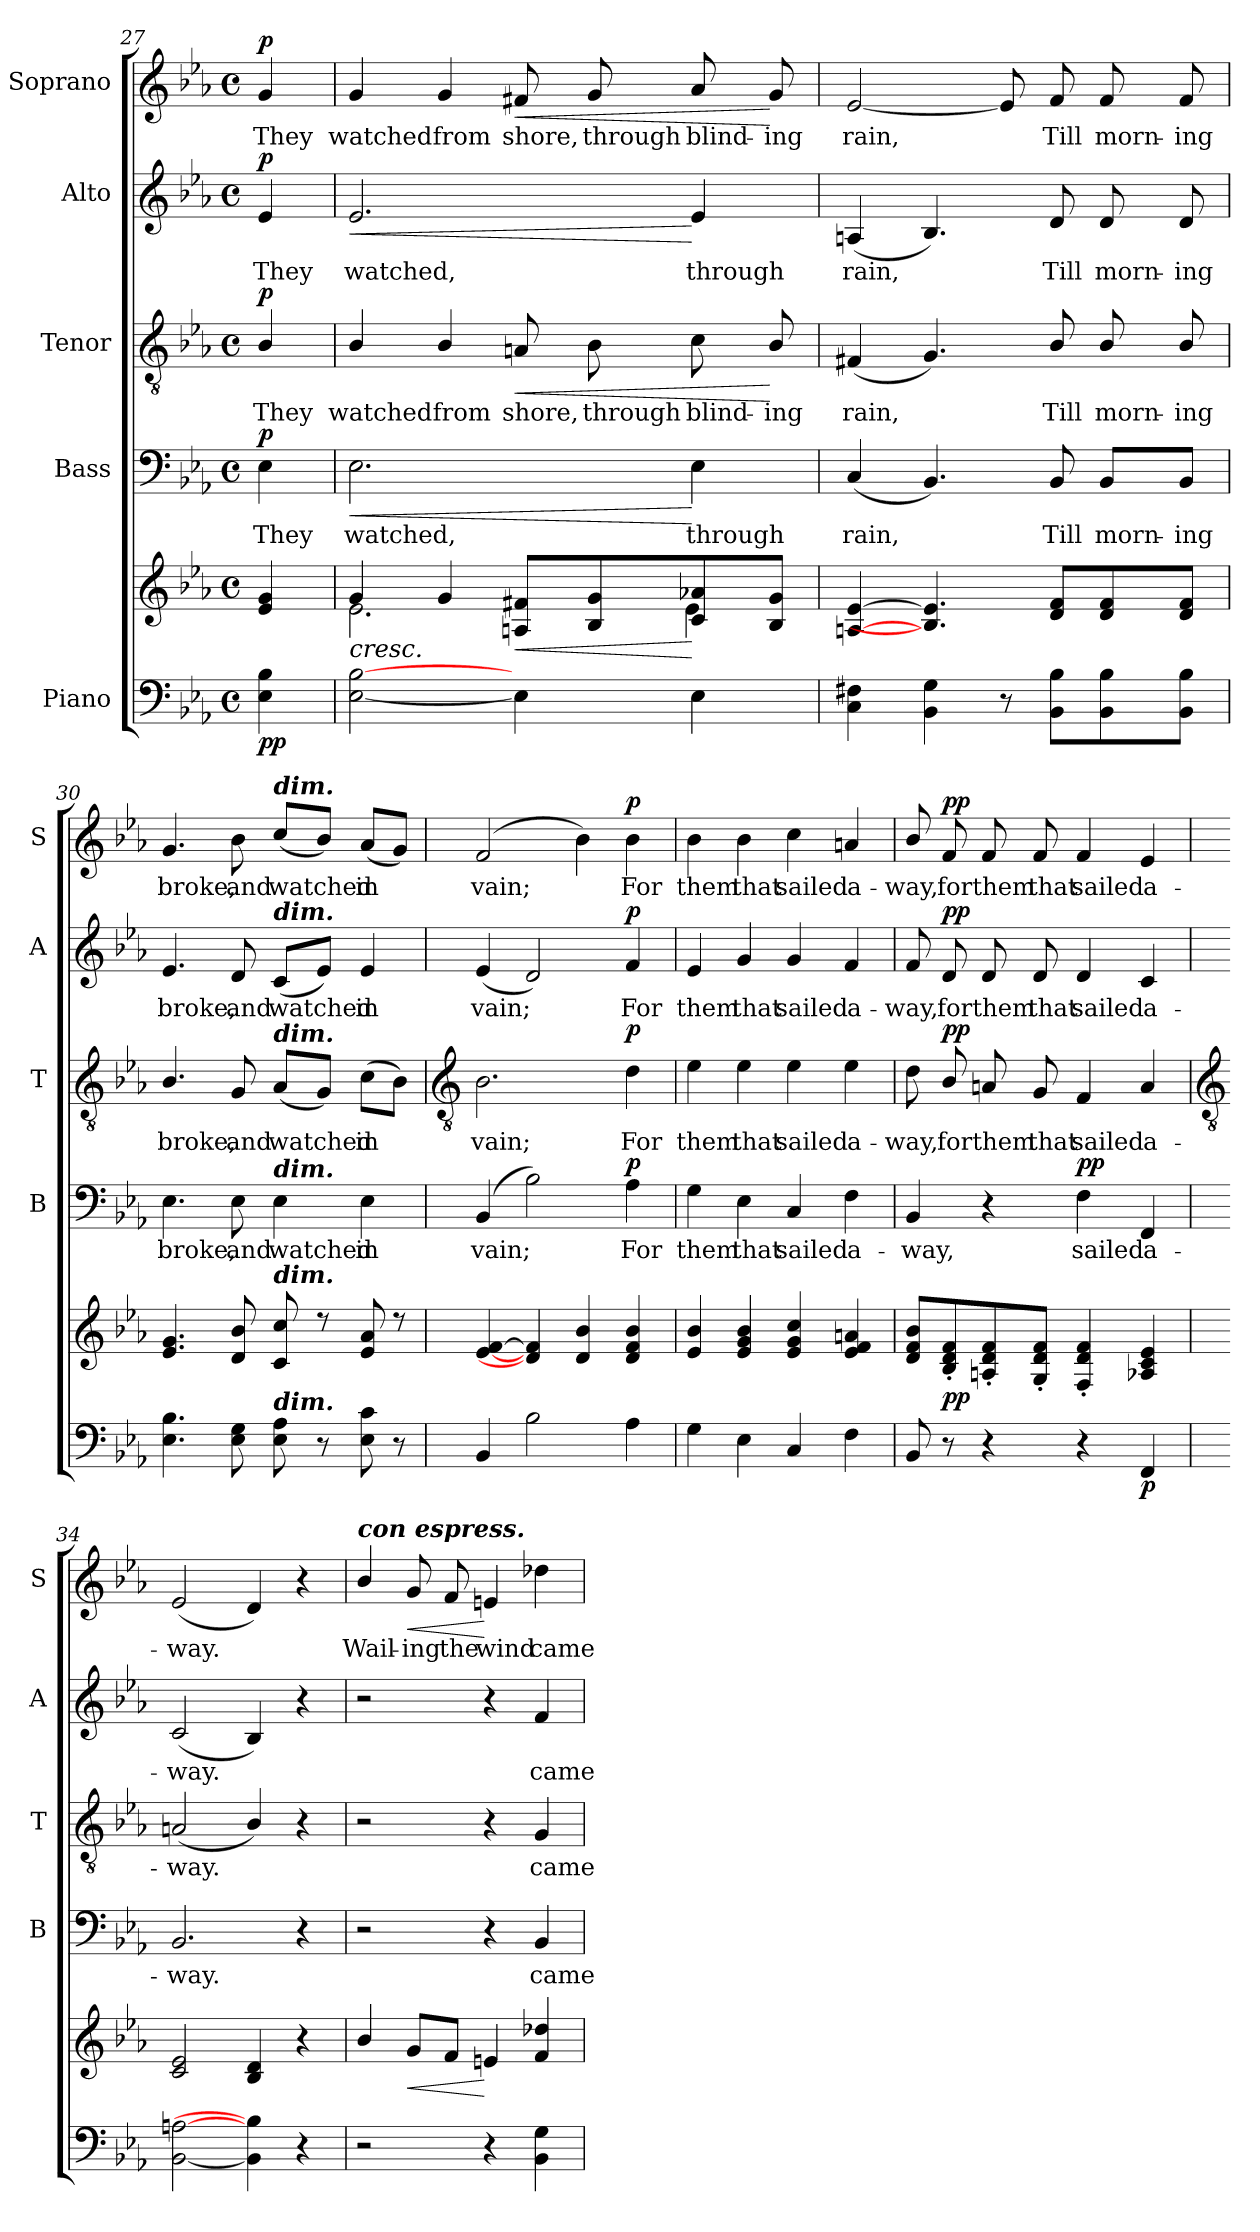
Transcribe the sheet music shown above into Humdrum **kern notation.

**kern	**kern	**dynam	**kern	**text	**dynam	**kern	**text	**dynam	**kern	**text	**dynam	**kern	**text	**dynam
*part5	*part5	*part5	*part4	*part4	*part4	*part3	*part3	*part3	*part2	*part2	*part2	*part1	*part1	*part1
*staff6	*staff5	*staff5/6	*staff4	*staff4	*staff4	*staff3	*staff3	*staff3	*staff2	*staff2	*staff2	*staff1	*staff1	*staff1
*I"Piano	*	*	*I"Bass	*	*	*I"Tenor	*	*	*I"Alto	*	*	*I"Soprano	*	*
*	*	*	*I'B	*	*	*I'T	*	*	*I'A	*	*	*I'S	*	*
!!LO:LB:g=z
*clefF4	*clefG2	*	*clefF4	*	*	*clefGv2	*	*	*clefG2	*	*	*clefG2	*	*
*k[b-e-a-]	*k[b-e-a-]	*	*k[b-e-a-]	*	*	*k[b-e-a-]	*	*	*k[b-e-a-]	*	*	*k[b-e-a-]	*	*
*E-:	*E-:	*	*E-:	*	*	*E-:	*	*	*E-:	*	*	*E-:	*	*
*M4/4	*M4/4	*	*M4/4	*	*	*M4/4	*	*	*M4/4	*	*	*M4/4	*	*
*met(c)	*met(c)	*	*met(c)	*	*	*met(c)	*	*	*met(c)	*	*	*met(c)	*	*
=27	=27	=27	=27	=27	=27	=27	=27	=27	=27	=27	=27	=27	=27	=27
*	*^	*	*	*	*	*	*	*	*	*	*	*	*	*
!	!	!	!LO:DY:b=2	!	!LO:LY:b	!	!	!LO:LY:b	!	!	!LO:LY:b	!	!	!LO:LY:b	!
!	!	!	!LO:DY:n=1:b	!	!	!LO:DY:b	!	!	!LO:DY:b	!	!	!LO:DY:b	!	!	!LO:DY:b
4E- 4B-	4e-/ 4g/	4ryy	p p	4E-	They	p	4B-/	They	p	4e-	They	p	4g	They	p
=28	=28	=28	=28	=28	=28	=28	=28	=28	=28	=28	=28	=28	=28	=28	=28
!	!	!	!LO:HP:b	!	!LO:LY:b	!LO:HP:b	!	!LO:LY:b	!	!	!LO:LY:b	!LO:HP:b	!	!LO:LY:b	!
[2E- [2B-	4g/	2.e-\	<	2.E-	watched,	<	4B-/	watched	.	2.e-	watched,	<	4g	watched	.
!	!	!	!	!	!	!	!	!LO:LY:b	!	!	!	!	!	!LO:LY:b	!
.	4g/	.	.	.	.	.	4B-/	from	.	.	.	.	4g	from	.
!	!	!	!LO:HP:b	!	!	!	!	!LO:LY:b	!LO:HP:b	!	!	!	!	!LO:LY:b	!LO:HP:b
4E-]	8An/ 8f#X/L	.	<	.	.	.	8An	shore,	<	.	.	.	8f#X	shore,	<
!	!	!	!	!	!	!	!	!LO:LY:b	!	!	!	!	!	!LO:LY:b	!
.	8B-/ 8g/	.	.	.	.	.	8B-	through	.	.	.	.	8g	through	.
!	!	!	!	!	!LO:LY:b	!	!	!LO:LY:b	!	!	!LO:LY:b	!	!	!LO:LY:b	!
4E-	8c/ 8a-X/	4e-\	[	4E-	through	[	8c	blind-	.	4e-	through	[	8a-	blind-	.
!	!	!	!	!	!	!	!	!LO:LY:b	!	!	!	!	!	!LO:LY:b	!
.	8B-/ 8g/J	.	[	.	.	.	8B-/	-ing	[	.	.	.	8g	-ing	[
=29	=29	=29	=29	=29	=29	=29	=29	=29	=29	=29	=29	=29	=29	=29	=29
!	!	!	!	!	!LO:LY:b	!	!	!LO:LY:b	!	!	!LO:LY:b	!	!	!LO:LY:b	!
4C 4F#X	[4An/ [4e-/	1ryy	.	(<4C	rain,	.	(<4F#X	rain,	.	(<4An	rain,	.	[2e-	rain,	.
4BB- 4G	4.B-/] 4.e-/]	.	.	4.BB-)	.	.	4.G)	.	.	4.B-)	.	.	.	.	.
8r	.	.	.	.	.	.	.	.	.	.	.	.	8e-]	.	.
!	!	!	!	!	!LO:LY:b	!	!	!LO:LY:b	!	!	!LO:LY:b	!	!	!LO:LY:b	!
8BB- 8B-L	8d/ 8f/L	.	.	8BB-	Till	.	8B-/	Till	.	8d	Till	.	8f	Till	.
!	!	!	!	!	!LO:LY:b	!	!	!LO:LY:b	!	!	!LO:LY:b	!	!	!LO:LY:b	!
8BB- 8B-	8d/ 8f/	.	.	8BB-/L	morn-	.	8B-/	morn-	.	8d	morn-	.	8f	morn-	.
!	!	!	!	!	!LO:LY:b	!	!	!LO:LY:b	!	!	!LO:LY:b	!	!	!LO:LY:b	!
8BB- 8B-J	8d/ 8f/J	.	.	8BB-/J	-ing	.	8B-/	-ing	.	8d	-ing	.	8f	-ing	.
=30	=30	=30	=30	=30	=30	=30	=30	=30	=30	=30	=30	=30	=30	=30	=30
!	!	!	!	!	!LO:LY:b	!	!	!LO:LY:b	!	!	!LO:LY:b	!	!	!LO:LY:b	!
4.E- 4.B-	4.e-/ 4.g/	1ryy	.	4.E-	broke,	.	4.B-/	broke,	.	4.e-	broke,	.	4.g	broke,	.
!	!	!	!	!	!LO:LY:b	!	!	!LO:LY:b	!	!	!LO:LY:b	!	!	!LO:LY:b	!
8E- 8G	8d/ 8b-/	.	.	8E-	and	.	8G	and	.	8d	and	.	8b-	and	.
!	!	!	!	!	!	!	!	!	!	!	!	!	!LO:TX:a:Bi:t=dim.	!	!
!	!	!	!	!	!	!	!	!	!	!LO:TX:a:Bi:t=dim.	!	!	!	!	!
!	!	!	!	!	!	!	!LO:TX:a:Bi:t=dim.	!	!	!	!	!	!	!	!
!	!	!	!	!LO:TX:a:Bi:t=dim.	!	!	!	!	!	!	!	!	!	!	!
!	!LO:TX:a:Bi:t=dim.	!	!	!	!	!	!	!	!	!	!	!	!	!	!
!LO:TX:a:Bi:t=dim.	!	!	!	!	!	!	!	!	!	!	!	!	!	!	!
!	!	!	!	!	!LO:LY:b	!	!	!LO:LY:b	!	!	!LO:LY:b	!	!	!LO:LY:b	!
8E- 8A-	8c/ 8cc/	.	.	4E-	watched	.	(<8A-L	watched	.	(<8cL	watched	.	(>8ccL	watched	.
8r	8r	.	.	.	.	.	8GJ)	.	.	8e-J)	.	.	8b-/J)	.	.
!	!	!	!	!	!LO:LY:b	!	!	!LO:LY:b	!	!	!LO:LY:b	!	!	!LO:LY:b	!
8E- 8c	8e-/ 8a-/	.	.	4E-	in	.	(>8cL	in	.	4e-	in	.	(<8a-L	in	.
8r	8r	.	.	.	.	.	8B-J)	.	.	.	.	.	8gJ)	.	.
*	*v	*v	*	*	*	*	*	*	*	*	*	*	*	*	*
!!LO:LB:g=z
=31	=31	=31	=31	=31	=31	=31	=31	=31	=31	=31	=31	=31	=31	=31
*	*	*	*	*	*	*clefGv2	*	*	*	*	*	*	*	*
!	!	!	!	!LO:LY:b	!	!	!LO:LY:b	!	!	!LO:LY:b	!	!	!LO:LY:b	!
4BB-	[4e- [4f	.	(<4BB-	vain;	.	2.B-	vain;	.	(<4e-	vain;	.	(<2f	vain;	.
2B-	4d] 4f]	.	2B-)	.	.	.	.	.	2d)	.	.	.	.	.
.	4d 4b-	.	.	.	.	.	.	.	.	.	.	4b-)	.	.
!	!	!	!	!LO:LY:b	!LO:DY:b	!	!LO:LY:b	!LO:DY:b	!	!LO:LY:b	!LO:DY:b	!	!LO:LY:b	!LO:DY:b
4A-	4d 4f 4b-	.	4A-	For	p	4d	For	p	4f	For	p	4b-	For	p
=32	=32	=32	=32	=32	=32	=32	=32	=32	=32	=32	=32	=32	=32	=32
!	!	!	!	!LO:LY:b	!	!	!LO:LY:b	!	!	!LO:LY:b	!	!	!LO:LY:b	!
4G	4e- 4b-	.	4G	them	.	4e-	them	.	4e-	them	.	4b-	them	.
!	!	!	!	!LO:LY:b	!	!	!LO:LY:b	!	!	!LO:LY:b	!	!	!LO:LY:b	!
4E-	4e- 4g 4b-	.	4E-	that	.	4e-	that	.	4g	that	.	4b-	that	.
!	!	!	!	!LO:LY:b	!	!	!LO:LY:b	!	!	!LO:LY:b	!	!	!LO:LY:b	!
4C	4e- 4g 4cc	.	4C	sailed	.	4e-	sailed	.	4g	sailed	.	4cc	sailed	.
!	!	!	!	!LO:LY:b	!	!	!LO:LY:b	!	!	!LO:LY:b	!	!	!LO:LY:b	!
4F	4e- 4f 4an	.	4F	a-	.	4e-	a-	.	4f	a-	.	4an	a-	.
=33	=33	=33	=33	=33	=33	=33	=33	=33	=33	=33	=33	=33	=33	=33
!	!	!	!	!LO:LY:b	!	!	!LO:LY:b	!	!	!LO:LY:b	!	!	!LO:LY:b	!
8BB-	8d/ 8f/ 8b-/L	.	4BB-	-way,	.	8d	-way,	.	8f	-way,	.	8b-/	-way,	.
!	!	!LO:DY:b	!	!	!	!	!LO:LY:b	!LO:DY:b	!	!LO:LY:b	!LO:DY:b	!	!LO:LY:b	!LO:DY:b
8r	8B-' 8d' 8f'	pp	.	.	.	8B-/	for	pp	8d	for	pp	8f	for	pp
!	!	!	!	!	!	!	!LO:LY:b	!	!	!LO:LY:b	!	!	!LO:LY:b	!
4r	8An' 8d' 8f'	.	4r	.	.	8An	them	.	8d	them	.	8f	them	.
!	!	!	!	!	!	!	!LO:LY:b	!	!	!LO:LY:b	!	!	!LO:LY:b	!
.	8G' 8d' 8f'J	.	.	.	.	8G	that	.	8d	that	.	8f	that	.
!	!	!	!	!LO:LY:b	!LO:DY:b	!	!LO:LY:b	!	!	!LO:LY:b	!	!	!LO:LY:b	!
4r	4F' 4d' 4f'	.	4F	sailed	pp	4F	sailed	.	4d	sailed	.	4f	sailed	.
!	!	!LO:DY:b=2	!	!LO:LY:b	!	!	!LO:LY:b	!	!	!LO:LY:b	!	!	!LO:LY:b	!
4FF/	4A-X 4c 4e-	p	4FF	a-	.	4A	a-	.	4c	a-	.	4e-	a-	.
!!LO:LB:g=z
=34	=34	=34	=34	=34	=34	=34	=34	=34	=34	=34	=34	=34	=34	=34
*	*	*	*	*	*	*clefGv2	*	*	*	*	*	*	*	*
!	!	!	!	!LO:LY:b	!	!	!LO:LY:b	!	!	!LO:LY:b	!	!	!LO:LY:b	!
[2BB-\ [2An\	2c 2e-	.	2.BB-	-way.	.	(<2An	-way.	.	(<2c	-way.	.	(<2e-	-way.	.
4BB-] 4B-]	4B- 4d	.	.	.	.	4B-/)	.	.	4B-)	.	.	4d)	.	.
4r	4r	.	4r	.	.	4r	.	.	4r	.	.	4r	.	.
=35	=35	=35	=35	=35	=35	=35	=35	=35	=35	=35	=35	=35	=35	=35
!	!	!	!	!	!	!	!	!	!	!	!	!LO:TX:a:Bi:t=con espress.	!	!
!	!	!	!	!	!	!	!	!	!	!	!	!	!LO:LY:b	!
2r	4b-/	.	2r	.	.	2r	.	.	2r	.	.	4b-/	Wail-	.
!	!	!LO:HP:b	!	!	!	!	!	!	!	!	!	!	!LO:LY:b	!LO:HP:b
.	8gL	<	.	.	.	.	.	.	.	.	.	8g	-ing	<
!	!	!	!	!	!	!	!	!	!	!	!	!	!LO:LY:b	!
.	8fJ	.	.	.	.	.	.	.	.	.	.	8f	the	.
!	!	!	!	!	!	!	!	!	!	!	!	!	!LO:LY:b	!
4r	4en	[	4r	.	.	4r	.	.	4r	.	.	4en	wind	[
!	!	!	!	!LO:LY:b	!	!	!LO:LY:b	!	!	!LO:LY:b	!	!	!LO:LY:b	!
4BB- 4G	4f 4dd-X	.	4BB-	came	.	4G	came	.	4f	came	.	4dd-X	came	.
=	=	=	=	=	=	=	=	=	=	=	=	=	=	=
*-	*-	*-	*-	*-	*-	*-	*-	*-	*-	*-	*-	*-	*-	*-
